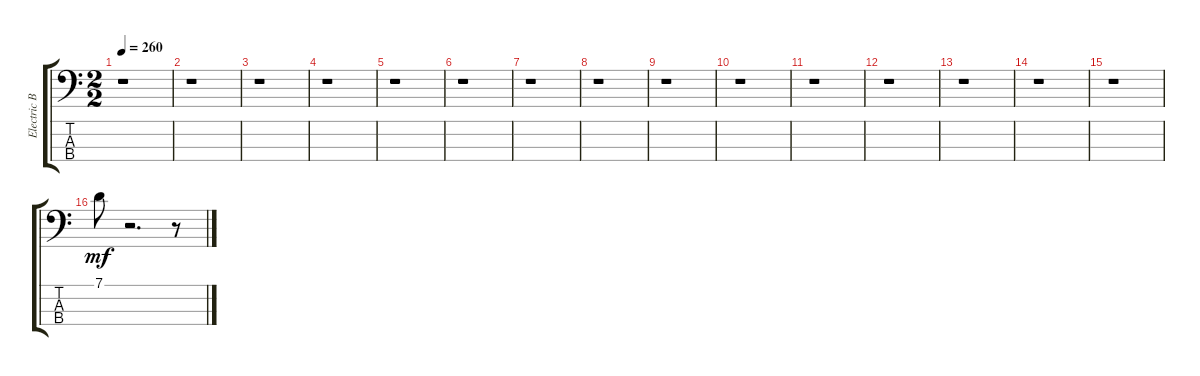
\track ("Electric Bass (pick)" "Electric B") {instrument electricbasspick}
\staff {score tabs}
\tuning (G2 D2 A1 E1) {hide}
\ts (2 2)
\tempo 260
\clef f4
\ks c
r.1{dy mf} |
r.1 |
r.1 |
r.1 |
r.1 |
r.1 |
r.1 |
r.1 |
r.1 |
r.1 |
r.1 |
r.1 |
r.1 |
r.1 |
r.1 |
7.1.8 r.2{d} r.8
